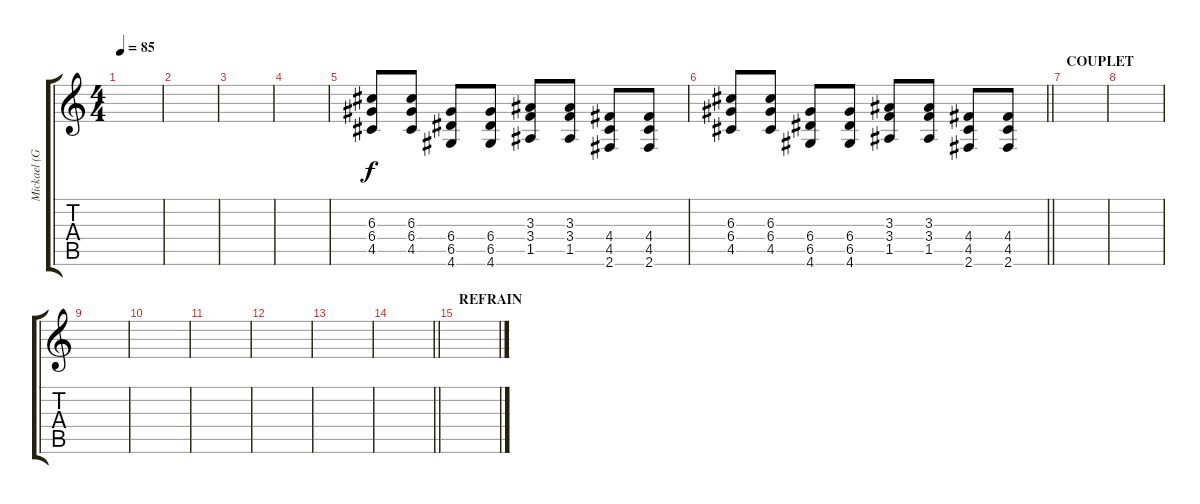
\track ("Mickael (Guitar_02)" "Mickael (G") {instrument distortionguitar}
\staff {score tabs}
\tuning (E4 B3 G3 D3 A2 E2) {hide}
\ts (4 4)
\tempo 85
\clef g2
\ks c
|
|
|
|
(6.3 6.4 4.5).8 (6.3 6.4 4.5).8 (6.4 6.5 4.6).8 (6.4 6.5 4.6).8 (3.3 3.4 1.5).8 (3.3 3.4 1.5).8 (4.4 4.5 2.6).8 (4.4 4.5 2.6).8 |
\barLineRight lightlight
(6.3 6.4 4.5).8 (6.3 6.4 4.5).8 (6.4 6.5 4.6).8 (6.4 6.5 4.6).8 (3.3 3.4 1.5).8 (3.3 3.4 1.5).8 (4.4 4.5 2.6).8 (4.4 4.5 2.6).8 |
\section ("" "COUPLET")
|
|
|
|
|
|
|
\barLineRight lightlight
|
\section ("" "REFRAIN")
